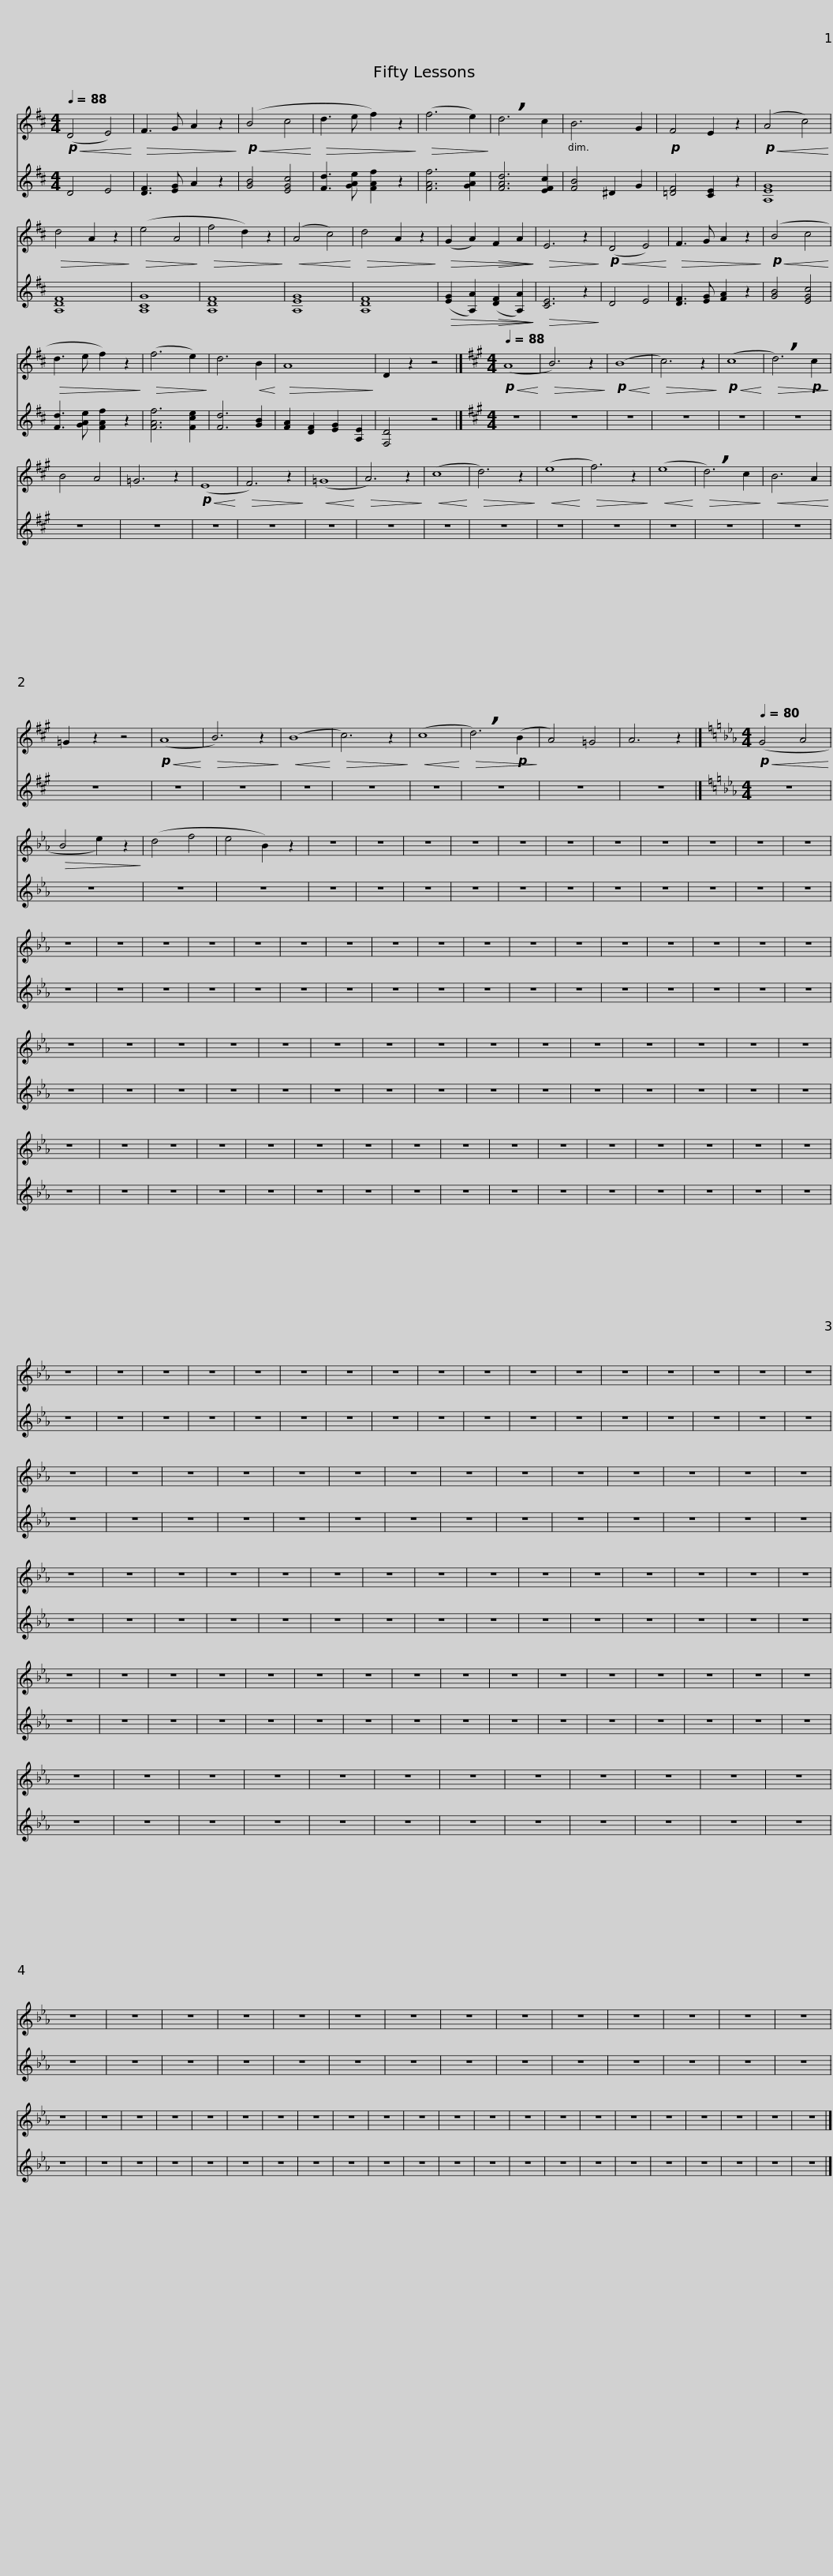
X:1
%%score 1 2
L:1/8
Q:1/4=88
M:4/4
I:linebreak $
K:D
V:1 treble
V:2 treble
V:1
!p!!<(! (D4 E4)!<)! |!>(! F3 G A2 z2!>)! |!p!!<(! (B4 c4!<)! |!>(! d3 e f2) z2!>)! |!>(! (f6 e2)!>)! | %5
 !breath!d6 c2 | B6 G2 |!p! F4 E2 z2 |$!p!!<(! (A4 c4)!<)! |!>(! d4 A2 z2!>)! | %10
!>(! (e4 A4!>)! |!>(! f4 d2) z2!>)! |!<(! (A4 c4)!<)! |!>(! d4 A2 z2!>)! |!>(! (G2 A2)!>(! F2 A2!>)!!>)! | %15
!>(! E6 z2!>)! |$!p!!<(! (D4 E4)!<)! |!>(! F3 G A2 z2!>)! |!p!!<(! (B4 c4!<)! |!>(! d3 e f2) z2!>)! | %20
!>(! (f6 e2)!>)! | d6!<(! B2!<)! |!>(! A8!>)! | D2 z2 z4 |]$[K:A][M:4/4][Q:1/4=88]!p!!<(! (A8!<)! | %25
!>(! B6) z2!>)! |!p!!<(! (B8!<)! |!>(! c6) z2!>)! |!p!!<(! (c8!<)! |!>(! !breath!d6)!p! c2!>)! | %30
 B4 A4 | =G6 z2 |!p!!<(! (E8!<)! |!>(! F6) z2!>)! |$!<(! (=G8!<)! | %35
!>(! A6) z2!>)! |!<(! (c8!<)! |!>(! d6) z2!>)! |!<(! (e8!<)! |!>(! f6) z2!>)! | %40
!<(! (e8!<)! |!>(! !breath!d6) c2!>)! |!<(! B6 A2!<)! | =G2 z2 z4 |$[K:A]!p!!<(! (A8!<)! | %45
!>(! B6) z2!>)! |!<(! (B8!<)! |!>(! c6) z2!>)! |!<(! (c8!<)! |!>(! !breath!d6)!p! (B2!>)! | %50
 A4) =G4 | A6 z2 |]$[K:Eb][M:4/4][Q:1/4=80]!p!!<(! (G4 A4!<)! |!>(! B4 e2) z2!>)! | (d4 f4 | %55
 e4 B2) z2 | z8 | z8 | z8 | z8 | %60
 z8 | z8 | z8 | z8 | z8 | %65
 z8 | z8 | z8 |$ z8 | z8 | %70
 z8 | z8 | z8 | z8 | z8 | %75
 z8 | z8 | z8 | z8 | z8 | %80
 z8 | z8 | z8 | z8 | z8 | %85
 z8 |$ z8 | z8 | z8 | z8 | %90
 z8 | z8 | z8 | z8 | z8 | %95
 z8 | z8 | z8 | z8 | z8 | %100
 z8 | z8 | z8 | z8 |$ z8 | %105
 z8 | z8 | z8 | z8 | z8 | %110
 z8 | z8 | z8 | z8 | z8 | %115
 z8 | z8 | z8 | z8 | z8 | %120
 z8 | z8 |$ z8 | z8 | z8 | %125
 z8 | z8 | z8 | z8 | z8 | %130
 z8 | z8 | z8 | z8 | z8 | %135
 z8 | z8 | z8 | z8 | z8 |$ %140
 z8 | z8 | z8 | z8 | z8 | %145
 z8 | z8 | z8 | z8 | z8 | %150
 z8 | z8 | z8 | z8 | z8 | %155
 z8 | z8 | z8 |$ z8 | z8 | %160
 z8 | z8 | z8 | z8 | z8 | %165
 z8 | z8 | z8 | z8 | z8 | %170
 z8 | z8 | z8 | z8 | z8 | %175
 z8 |$ z8 | z8 | z8 | z8 | %180
 z8 | z8 | z8 | z8 | z8 | %185
 z8 | z8 | z8 | z8 | z8 | %190
 z8 | z8 | z8 | z8 |$ z8 | %195
 z8 | z8 | z8 | z8 | z8 | %200
 z8 | z8 | z8 | z8 | z8 | %205
 z8 | z8 | z8 | z8 | z8 | %210
 z8 | z8 |$ z8 | z8 | z8 | %215
 z8 | z8 | z8 | z8 | z8 | %220
 z8 | z8 | z8 | z8 | z8 |] %225
V:2
 D4 E4 | [DF]3 [EG] A2 z2 | [GB]4 [EGc]4 | [Fd]3 [GAe] [FAf]2 z2 | [FAf]6 [GAe]2 | %5
 [FAd]6 [EFc]2 | [FB]4 ^D2 G2 | [=DF]4 [CE]2 z2 |$ [A,EG]8 | [A,DF]8 | %10
 [A,CG]8 | [A,DF]8 | [A,EG]8 | [A,DF]8 |!>(! ([EG]2 [A,A]2)!>(! ([DF]2 [A,A]2)!>)!!>)! | %15
!>(! [CE]6 z2!>)! |$ D4 E4 | [DF]3 [EG] [FA]2 z2 | [GB]4 [EGc]4 | [Fd]3 [GAe] [FAf]2 z2 | %20
 [FAf]6 [Fce]2 | [Fd]6 [GB]2 | [FA]2 [DF]2 [EG]2 [A,E]2 | [F,D]4 z4 |]$[K:A][M:4/4] z8 | %25
 z8 | z8 | z8 | z8 | z8 | %30
 z8 | z8 | z8 | z8 |$ z8 | %35
 z8 | z8 | z8 | z8 | z8 | %40
 z8 | z8 | z8 | z8 |$[K:A] z8 | %45
 z8 | z8 | z8 | z8 | z8 | %50
 z8 | z8 |]$[K:Eb][M:4/4] z8 | z8 | z8 | %55
 z8 | z8 | z8 | z8 | z8 | %60
 z8 | z8 | z8 | z8 | z8 | %65
 z8 | z8 | z8 |$ z8 | z8 | %70
 z8 | z8 | z8 | z8 | z8 | %75
 z8 | z8 | z8 | z8 | z8 | %80
 z8 | z8 | z8 | z8 | z8 | %85
 z8 |$ z8 | z8 | z8 | z8 | %90
 z8 | z8 | z8 | z8 | z8 | %95
 z8 | z8 | z8 | z8 | z8 | %100
 z8 | z8 | z8 | z8 |$ z8 | %105
 z8 | z8 | z8 | z8 | z8 | %110
 z8 | z8 | z8 | z8 | z8 | %115
 z8 | z8 | z8 | z8 | z8 | %120
 z8 | z8 |$ z8 | z8 | z8 | %125
 z8 | z8 | z8 | z8 | z8 | %130
 z8 | z8 | z8 | z8 | z8 | %135
 z8 | z8 | z8 | z8 | z8 |$ %140
 z8 | z8 | z8 | z8 | z8 | %145
 z8 | z8 | z8 | z8 | z8 | %150
 z8 | z8 | z8 | z8 | z8 | %155
 z8 | z8 | z8 |$ z8 | z8 | %160
 z8 | z8 | z8 | z8 | z8 | %165
 z8 | z8 | z8 | z8 | z8 | %170
 z8 | z8 | z8 | z8 | z8 | %175
 z8 |$ z8 | z8 | z8 | z8 | %180
 z8 | z8 | z8 | z8 | z8 | %185
 z8 | z8 | z8 | z8 | z8 | %190
 z8 | z8 | z8 | z8 |$ z8 | %195
 z8 | z8 | z8 | z8 | z8 | %200
 z8 | z8 | z8 | z8 | z8 | %205
 z8 | z8 | z8 | z8 | z8 | %210
 z8 | z8 |$ z8 | z8 | z8 | %215
 z8 | z8 | z8 | z8 | z8 | %220
 z8 | z8 | z8 | z8 | z8 |] %225
